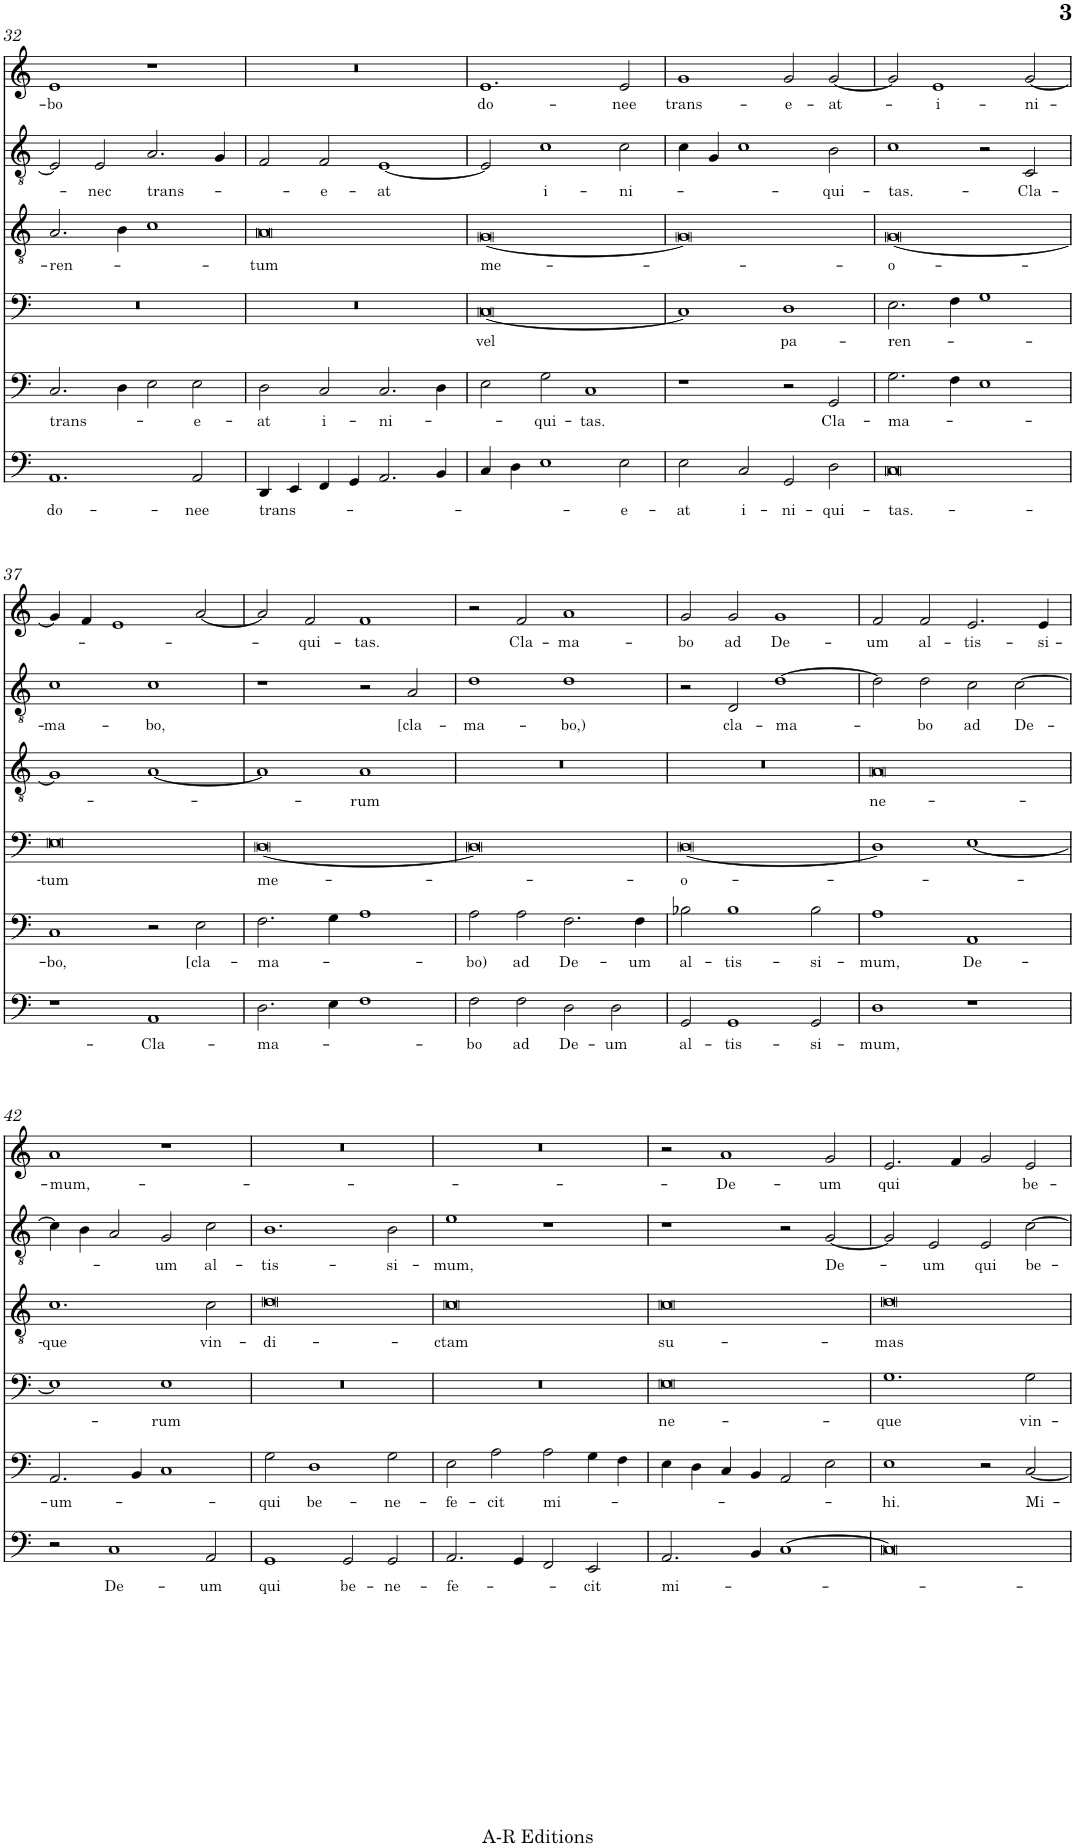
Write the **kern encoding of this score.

**kern	**text	**kern	**text	**kern	**text	**kern	**text	**kern	**text	**kern	**text
*part6	*part6	*part5	*part5	*part4	*part4	*part3	*part3	*part2	*part2	*part1	*part1
*staff6	*staff6	*staff5	*staff5	*staff4	*staff4	*staff3	*staff3	*staff2	*staff2	*staff1	*staff1
*I"Piano	*	*I"Piano	*	*I"Piano	*	*I"Piano	*	*I"Piano	*	*I"Piano	*
*I'Pno	*	*I'Pno	*	*I'Pno	*	*I'Pno	*	*I'Pno	*	*I'Pno	*
!!LO:PB:g=z
*clefF4	*	*clefF4	*	*clefF4	*	*clefGv2	*	*clefGv2	*	*clefG2	*
*k[]	*	*k[]	*	*k[]	*	*k[]	*	*k[]	*	*k[]	*
*M4/2	*	*M4/2	*	*M4/2	*	*M4/2	*	*M4/2	*	*M4/2	*
=32	=32	=32	=32	=32	=32	=32	=32	=32	=32	=32	=32
!	!LO:LY:b	!	!LO:LY:b	!	!	!	!LO:LY:b	!	!	!	!LO:LY:b
1.AA	do-	2.C/	trans-	0r	.	2.A/	-ren-	2E/]	.	1e	-bo
!	!	!	!	!	!	!	!	!	!LO:LY:b	!	!
.	.	.	.	.	.	.	.	2E/	-nec	.	.
.	.	4D\	.	.	.	4B\	.	.	.	.	.
!	!	!	!	!	!	!	!	!	!LO:LY:b	!	!
.	.	2E\	.	.	.	1c	.	2.A/	trans-	1r	.
!	!LO:LY:b	!	!LO:LY:b	!	!	!	!	!	!	!	!
2AA/	-nee	2E\	-e­-	.	.	.	.	.	.	.	.
.	.	.	.	.	.	.	.	4G/	.	.	.
=33	=33	=33	=33	=33	=33	=33	=33	=33	=33	=33	=33
!	!LO:LY:b	!	!LO:LY:b	!	!	!	!LO:LY:b	!	!	!	!
4DD/	trans-	2D\	-at	0r	.	0A	tum	2F/	.	0r	.
4EE/	.	.	.	.	.	.	.	.	.	.	.
!	!	!	!LO:LY:b	!	!	!	!	!	!LO:LY:b	!	!
4FF/	.	2C/	i-	.	.	.	.	2F/	-e­-	.	.
4GG/	.	.	.	.	.	.	.	.	.	.	.
!	!	!	!LO:LY:b	!	!	!	!	!	!LO:LY:b	!	!
2.AA/	.	2.C/	-ni-	.	.	.	.	[1E	-at	.	.
4BB/	.	4D\	.	.	.	.	.	.	.	.	.
=34	=34	=34	=34	=34	=34	=34	=34	=34	=34	=34	=34
!	!	!	!	!	!LO:LY:b	!	!LO:LY:b	!	!	!	!LO:LY:b
4C/	.	2E\	.	[0C	vel	[0G	-me-	2E/]	.	1.e	do-
4D\	.	.	.	.	.	.	.	.	.	.	.
!	!	!	!LO:LY:b	!	!	!	!	!	!LO:LY:b	!	!
1E	.	2G\	-qui-	.	.	.	.	1c	i­-	.	.
!	!	!	!LO:LY:b	!	!	!	!	!	!	!	!
.	.	1C	-tas.	.	.	.	.	.	.	.	.
!	!LO:LY:b	!	!	!	!	!	!	!	!LO:LY:b	!	!LO:LY:b
2E\	-e-	.	.	.	.	.	.	2c\	-ni-	2e/	-nee
=35	=35	=35	=35	=35	=35	=35	=35	=35	=35	=35	=35
!	!LO:LY:b	!	!	!	!	!	!	!	!	!	!LO:LY:b
2E\	-at	1r	.	1C]	.	0G]	.	4c\	.	1g	trans-
.	.	.	.	.	.	.	.	4G/	.	.	.
!	!LO:LY:b	!	!	!	!	!	!	!	!	!	!
2C/	i­-	.	.	.	.	.	.	1c	.	.	.
!	!LO:LY:b	!	!	!	!LO:LY:b	!	!	!	!	!	!LO:LY:b
2GG/	-ni­-	2r	.	1D	pa­-	.	.	.	.	2g/	-e-
!	!LO:LY:b	!	!LO:LY:b	!	!	!	!	!	!LO:LY:b	!	!LO:LY:b
2D\	-qui-	2GG/	Cla-	.	.	.	.	2B\	-qui-	[2g/	-at-
=36	=36	=36	=36	=36	=36	=36	=36	=36	=36	=36	=36
!	!LO:LY:b	!	!LO:LY:b	!	!LO:LY:b	!	!LO:LY:b	!	!LO:LY:b	!	!
0C	-tas.-	2.G\	-ma-	2.E\	ren-	[0G	o-	1c	-tas.-	2g/]	.
!	!	!	!	!	!	!	!	!	!	!	!LO:LY:b
.	.	.	.	.	.	.	.	.	.	1e	-i­-
.	.	4F\	.	4F\	.	.	.	.	.	.	.
.	.	1E	.	1G	.	.	.	2r	.	.	.
!	!	!	!	!	!	!	!	!	!LO:LY:b	!	!LO:LY:b
.	.	.	.	.	.	.	.	2C/	-Cla-	[2g/	-ni-
!!LO:LB:g=z
=37	=37	=37	=37	=37	=37	=37	=37	=37	=37	=37	=37
!	!	!	!LO:LY:b	!	!LO:LY:b	!	!	!	!LO:LY:b	!	!
1r	.	1C	-bo,	0E	-tum	1G]	.	1c	-ma-	4g/]	.
.	.	.	.	.	.	.	.	.	.	4f/	.
.	.	.	.	.	.	.	.	.	.	1e	.
!	!LO:LY:b	!	!	!	!	!	!	!	!LO:LY:b	!	!
1AA	-Cla-	2r	.	.	.	[1A	.	1c	-bo,	.	.
!	!	!	!LO:LY:b	!	!	!	!	!	!	!	!
.	.	2E\	[cla­-	.	.	.	.	.	.	[2a/	.
=38	=38	=38	=38	=38	=38	=38	=38	=38	=38	=38	=38
!	!LO:LY:b	!	!LO:LY:b	!	!LO:LY:b	!	!	!	!	!	!
2.D\	-ma-	2.F\	-ma­-	[0D	me-	1A]	.	1r	.	2a/]	.
!	!	!	!	!	!	!	!	!	!	!	!LO:LY:b
.	.	.	.	.	.	.	.	.	.	2f/	-qui-
4E\	.	4G\	.	.	.	.	.	.	.	.	.
!	!	!	!	!	!	!	!LO:LY:b	!	!	!	!LO:LY:b
1F	.	1A	.	.	.	1A	-rum	2r	.	1f	-tas.
!	!	!	!	!	!	!	!	!	!LO:LY:b	!	!
.	.	.	.	.	.	.	.	2A/	[cla­-	.	.
=39	=39	=39	=39	=39	=39	=39	=39	=39	=39	=39	=39
!	!LO:LY:b	!	!LO:LY:b	!	!	!	!	!	!LO:LY:b	!	!
2F\	-bo	2A\	-bo)	0D]	.	0r	.	1d	-ma­-	2r	.
!	!LO:LY:b	!	!LO:LY:b	!	!	!	!	!	!	!	!LO:LY:b
2F\	ad	2A\	ad	.	.	.	.	.	.	2f/	Cla-
!	!LO:LY:b	!	!LO:LY:b	!	!	!	!	!	!LO:LY:b	!	!LO:LY:b
2D\	De-	2.F\	De-	.	.	.	.	1d	-bo,)	1a	-ma­-
!	!LO:LY:b	!	!	!	!	!	!	!	!	!	!
2D\	-um	.	.	.	.	.	.	.	.	.	.
!	!	!	!LO:LY:b	!	!	!	!	!	!	!	!
.	.	4F\	-um	.	.	.	.	.	.	.	.
=40	=40	=40	=40	=40	=40	=40	=40	=40	=40	=40	=40
!	!LO:LY:b	!	!LO:LY:b	!	!LO:LY:b	!	!	!	!	!	!LO:LY:b
2GG/	al-	2B-X\	al­-	[0D	-o-	0r	.	2r	.	2g/	-bo
!	!LO:LY:b	!	!LO:LY:b	!	!	!	!	!	!LO:LY:b	!	!LO:LY:b
1GG	-tis-	1B-	-tis-	.	.	.	.	2D/	cla-	2g/	ad
!	!	!	!	!	!	!	!	!	!LO:LY:b	!	!LO:LY:b
.	.	.	.	.	.	.	.	[1d	-ma­-	1g	De-
!	!LO:LY:b	!	!LO:LY:b	!	!	!	!	!	!	!	!
2GG/	-si­-	2B-\	-si­-	.	.	.	.	.	.	.	.
=41	=41	=41	=41	=41	=41	=41	=41	=41	=41	=41	=41
!	!LO:LY:b	!	!LO:LY:b	!	!	!	!LO:LY:b	!	!	!	!LO:LY:b
1D	-mum,	1A	-mum,	1D]	.	0A	ne-	2d\]	.	2f/	-um
!	!	!	!	!	!	!	!	!	!LO:LY:b	!	!LO:LY:b
.	.	.	.	.	.	.	.	2d\	-bo	2f/	al-
!	!	!	!LO:LY:b	!	!	!	!	!	!LO:LY:b	!	!LO:LY:b
1r	.	1AA	De-	[1E	.	.	.	2c\	ad	2.e/	-tis-
!	!	!	!	!	!	!	!	!	!LO:LY:b	!	!
.	.	.	.	.	.	.	.	[2c\	De-	.	.
!	!	!	!	!	!	!	!	!	!	!	!LO:LY:b
.	.	.	.	.	.	.	.	.	.	4e/	-si­-
!!LO:LB:g=z
=42	=42	=42	=42	=42	=42	=42	=42	=42	=42	=42	=42
!	!	!	!LO:LY:b	!	!	!	!LO:LY:b	!	!	!	!LO:LY:b
2r	.	2.AA/	-um-	1E]	.	1.c	-que	4c\]	.	1a	-mum,-
.	.	.	.	.	.	.	.	4B\	.	.	.
!	!LO:LY:b	!	!	!	!	!	!	!	!	!	!
1C	De-	.	.	.	.	.	.	2A/	.	.	.
.	.	4BB/	.	.	.	.	.	.	.	.	.
!	!	!	!	!	!LO:LY:b	!	!	!	!LO:LY:b	!	!
.	.	1C	.	1E	-rum	.	.	2G/	-um	1r	.
!	!LO:LY:b	!	!	!	!	!	!LO:LY:b	!	!LO:LY:b	!	!
2AA/	-um	.	.	.	.	2c\	vin­-	2c\	al-	.	.
=43	=43	=43	=43	=43	=43	=43	=43	=43	=43	=43	=43
!	!LO:LY:b	!	!LO:LY:b	!	!	!	!LO:LY:b	!	!LO:LY:b	!	!
1GG	qui	2G\	-qui	0r	.	0d	-di-	1.B	-tis­-	0r	.
!	!	!	!LO:LY:b	!	!	!	!	!	!	!	!
.	.	1D	be­-	.	.	.	.	.	.	.	.
!	!LO:LY:b	!	!	!	!	!	!	!	!	!	!
2GG/	be-	.	.	.	.	.	.	.	.	.	.
!	!LO:LY:b	!	!LO:LY:b	!	!	!	!	!	!LO:LY:b	!	!
2GG/	-ne-	2G\	-ne-	.	.	.	.	2B\	-si-	.	.
=44	=44	=44	=44	=44	=44	=44	=44	=44	=44	=44	=44
!	!LO:LY:b	!	!LO:LY:b	!	!	!	!LO:LY:b	!	!LO:LY:b	!	!
2.AA/	-fe­-	2E\	-fe-	0r	.	0c	-ctam	1e	-mum,	0r	.
!	!	!	!LO:LY:b	!	!	!	!	!	!	!	!
.	.	2A\	-cit	.	.	.	.	.	.	.	.
4GG/	.	.	.	.	.	.	.	.	.	.	.
!	!	!	!LO:LY:b	!	!	!	!	!	!	!	!
2FF/	.	2A\	mi-	.	.	.	.	1r	.	.	.
!	!LO:LY:b	!	!	!	!	!	!	!	!	!	!
2EE/	-cit	4G\	.	.	.	.	.	.	.	.	.
.	.	4F\	.	.	.	.	.	.	.	.	.
=45	=45	=45	=45	=45	=45	=45	=45	=45	=45	=45	=45
!	!LO:LY:b	!	!	!	!LO:LY:b	!	!LO:LY:b	!	!	!	!
2.AA/	mi-	4E\	.	0E	ne-	0c	su-	1r	.	2r	.
.	.	4D\	.	.	.	.	.	.	.	.	.
!	!	!	!	!	!	!	!	!	!	!	!LO:LY:b
.	.	4C/	.	.	.	.	.	.	.	1a	-De­-
4BB/	.	4BB/	.	.	.	.	.	.	.	.	.
[1C	.	2AA/	.	.	.	.	.	2r	.	.	.
!	!	!	!	!	!	!	!	!	!LO:LY:b	!	!LO:LY:b
.	.	2E\	.	.	.	.	.	[2G/	De­-	2g/	-um
=46	=46	=46	=46	=46	=46	=46	=46	=46	=46	=46	=46
!	!	!	!LO:LY:b	!	!LO:LY:b	!	!LO:LY:b	!	!	!	!LO:LY:b
0C]	.	1E	-hi.	1.G	-que	0d	mas	2G/]	.	2.e/	qui
!	!	!	!	!	!	!	!	!	!LO:LY:b	!	!
.	.	.	.	.	.	.	.	2E/	-um	.	.
.	.	.	.	.	.	.	.	.	.	4f/	.
!	!	!	!	!	!	!	!	!	!LO:LY:b	!	!
.	.	2r	.	.	.	.	.	2E/	qui	2g/	.
!	!	!	!LO:LY:b	!	!LO:LY:b	!	!	!	!LO:LY:b	!	!LO:LY:b
.	.	[2C/	Mi­-	2G\	vin-	.	.	[2c\	be­-	2e/	be­-
=	=	=	=	=	=	=	=	=	=	=	=
*-	*-	*-	*-	*-	*-	*-	*-	*-	*-	*-	*-
